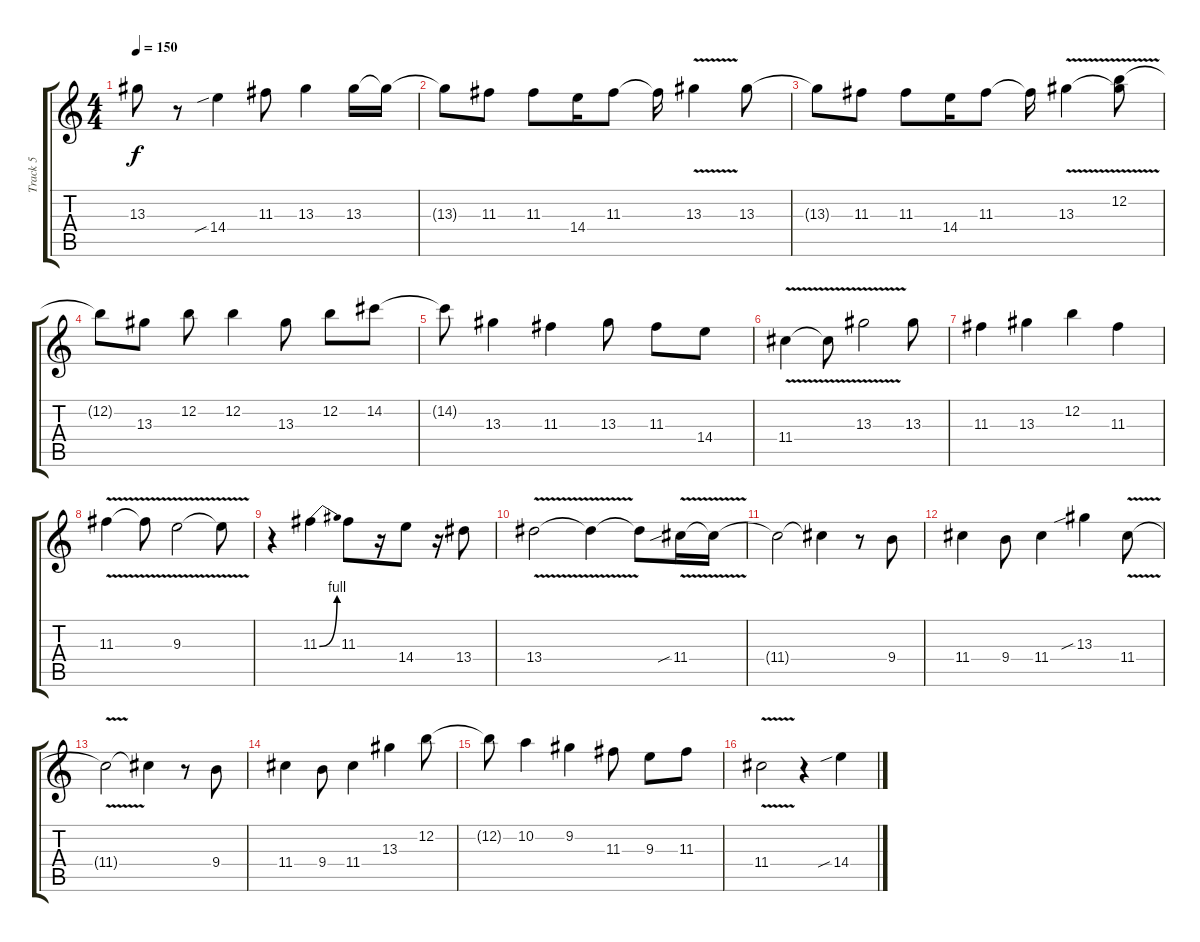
\track ("Track 5" "Track 5") {instrument overdrivenguitar}
\staff {score tabs}
\tuning (E4 B3 G3 D3 A2 E2) {hide}
\ts (4 4)
\tempo 150
\clef g2
\ks c
13.3{t}.8{dy f} r.8 14.4{sib}.4 11.3.8 13.3.4 13.3.16 13.3{t}.16 |
13.3{t}.8 11.3.8 11.3.8 14.4.16 11.3.8 11.3{t}.16 13.3{v}.4 13.3.8 |
13.3{t}.8 11.3.8 11.3.8 14.4.16 11.3.8 11.3{t}.16 13.3{v}.4 (12.2 13.3{t}).8 |
12.2{t}.8 13.3.8 12.2.8 12.2.4 13.3.8 12.2.8 14.2.8 |
14.2{t}.8 13.3.4 11.3.4 13.3.8 11.3.8 14.4.8 |
11.4{v}.4 11.4{t}.8 13.3{v}.2 13.3.8 |
11.3.4 13.3.4 12.2.4 11.3.4 |
11.3{v}.4 11.3{t}.8 9.3{v}.2 9.3{t}.8 |
r.4 11.3{be (bend 0 0 60 4)}.4 11.3.8 r.16 14.4.8 r.16 13.4.8 |
13.4{v}.2 13.4{t}.4 13.4{t}.8 11.4{v sib}.16 11.4{t}.16 |
11.4{t}.2 11.4{t}.4 r.8 9.4.8 |
11.4.4 9.4.8 11.4.4 13.3{sib}.4 11.4{v}.8 |
11.4{t}.2 11.4{t}.4 r.8 9.4.8 |
11.4.4 9.4.8 11.4.4 13.3.4 12.2.8 |
12.2{t}.8 10.2.4 9.2.4 11.3.8 9.3.8 11.3.8 |
11.4{v}.2 r.4 14.4{sib}.4
